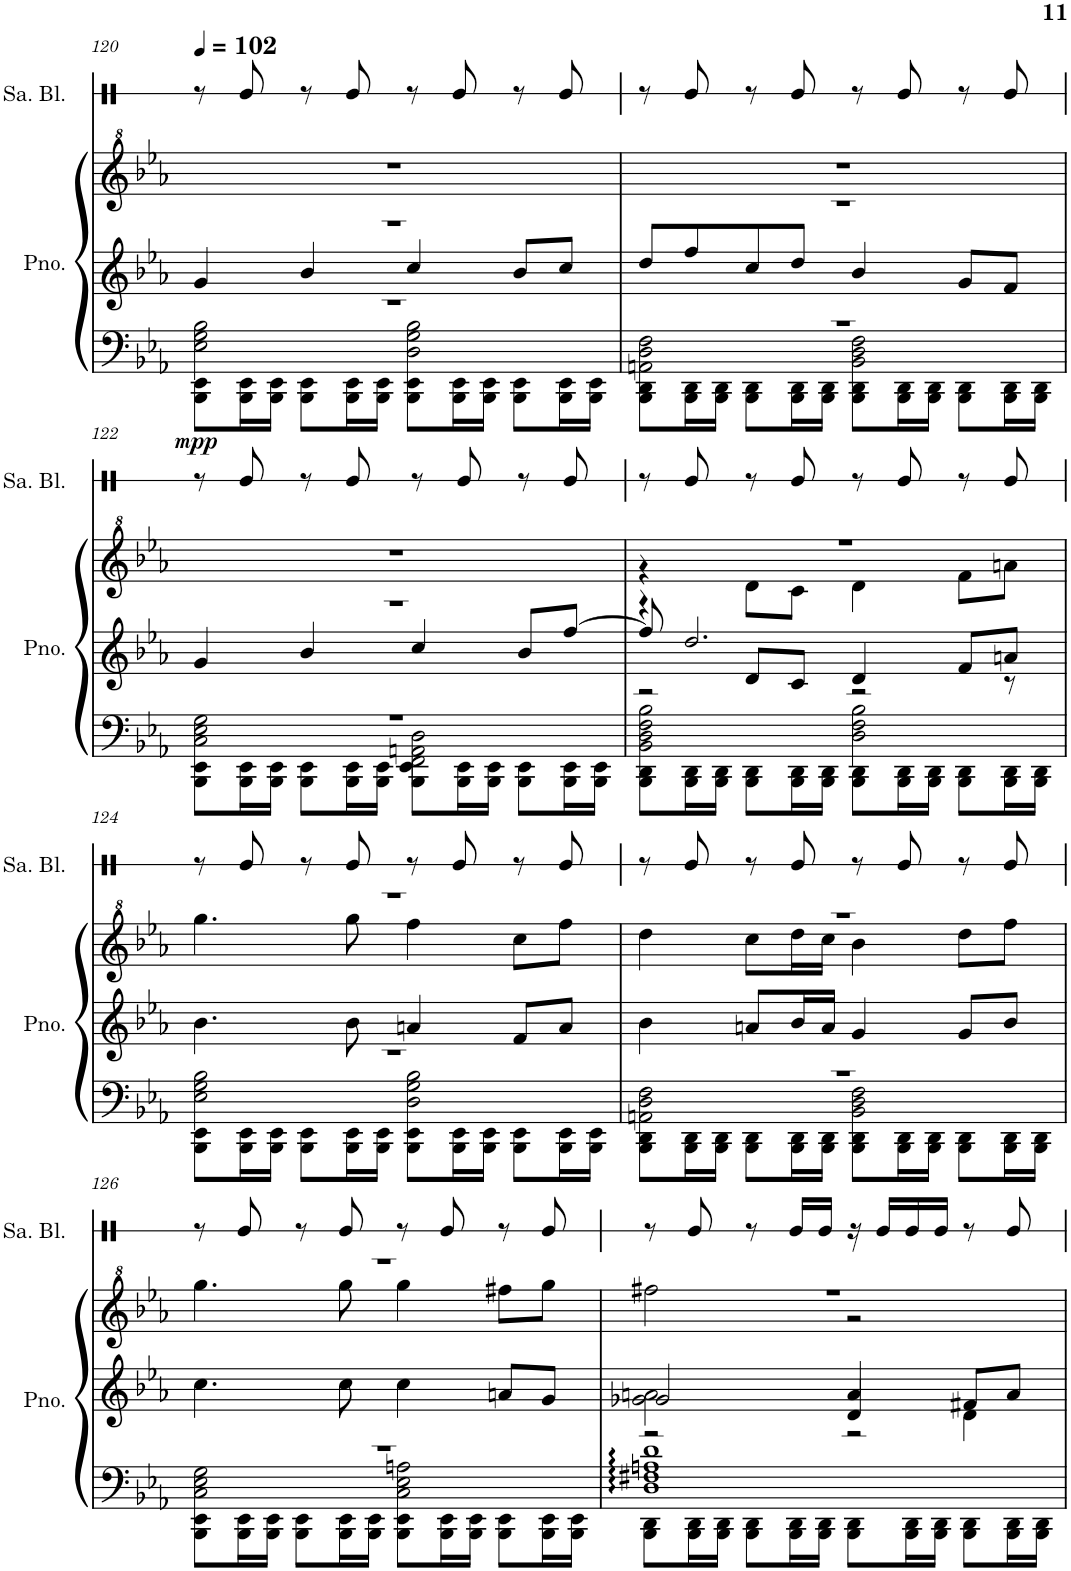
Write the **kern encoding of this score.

**kern	**kern	**kern	**dynam	**kern
*part2	*part2	*part2	*part2	*part1
*staff4	*staff3	*staff2	*staff2/3/4	*staff1
*I"钢琴	*	*	*	*I"沙锤块
!!LO:PB:g=z
*clefF4	*clefG2	*clefG^2	*	*clefX
*k[b-e-a-]	*k[b-e-a-]	*k[b-e-a-]	*	*k[]
*M4/4	*M4/4	*M4/4	*	*M4/4
*MM102	*MM102	*MM102	*	*MM102
=120	=120	=120	=120	=120
*^	*^	*	*	*
*	*^	*	*	*	*	*
!	!	!	!	!	!	!LO:DY:b=3	!
!	!	!	!	!	!	!LO:DY:n=1:b=3	!
2E-\ 2G\ 2B-\	8BBB-\ 8EE-\L	1r	1r	4g/	1r	mp p	8r
.	16BBB-\ 16EE-\L	.	.	.	.	.	8Re/
.	16BBB-\ 16EE-\JJ	.	.	.	.	.	.
.	8BBB-\ 8EE-\L	.	.	4b-/	.	.	8r
.	16BBB-\ 16EE-\L	.	.	.	.	.	8Re/
.	16BBB-\ 16EE-\JJ	.	.	.	.	.	.
2D\ 2G\ 2B-\	8BBB-\ 8EE-\L	.	.	4cc/	.	.	8r
.	16BBB-\ 16EE-\L	.	.	.	.	.	8Re/
.	16BBB-\ 16EE-\JJ	.	.	.	.	.	.
.	8BBB-\ 8EE-\L	.	.	8b-/L	.	.	8r
.	16BBB-\ 16EE-\L	.	.	8cc/J	.	.	8Re/
.	16BBB-\ 16EE-\JJ	.	.	.	.	.	.
=121	=121	=121	=121	=121	=121	=121	=121
2AAn\ 2D\ 2F\	8BBB-\ 8DD\L	1r	1r	8dd/L	1r	.	8r
.	16BBB-\ 16DD\L	.	.	8ff/	.	.	8Re/
.	16BBB-\ 16DD\JJ	.	.	.	.	.	.
.	8BBB-\ 8DD\L	.	.	8cc/	.	.	8r
.	16BBB-\ 16DD\L	.	.	8dd/J	.	.	8Re/
.	16BBB-\ 16DD\JJ	.	.	.	.	.	.
2BB-\ 2D\ 2F\	8BBB-\ 8DD\L	.	.	4b-/	.	.	8r
.	16BBB-\ 16DD\L	.	.	.	.	.	8Re/
.	16BBB-\ 16DD\JJ	.	.	.	.	.	.
.	8BBB-\ 8DD\L	.	.	8g/L	.	.	8r
.	16BBB-\ 16DD\L	.	.	8f/J	.	.	8Re/
.	16BBB-\ 16DD\JJ	.	.	.	.	.	.
!!LO:LB:g=z
=122	=122	=122	=122	=122	=122	=122	=122
2C\ 2E-\ 2G\	8BBB-\ 8EE-\L	1r	1r	4g/	1r	.	8r
.	16BBB-\ 16EE-\L	.	.	.	.	.	8Re/
.	16BBB-\ 16EE-\JJ	.	.	.	.	.	.
.	8BBB-\ 8EE-\L	.	.	4b-/	.	.	8r
.	16BBB-\ 16EE-\L	.	.	.	.	.	8Re/
.	16BBB-\ 16EE-\JJ	.	.	.	.	.	.
2FF\ 2AAn\ 2D\	8BBB-\ 8EE-\L	.	.	4cc/	.	.	8r
.	16BBB-\ 16EE-\L	.	.	.	.	.	8Re/
.	16BBB-\ 16EE-\JJ	.	.	.	.	.	.
.	8BBB-\ 8EE-\L	.	.	8b-/L	.	.	8r
.	16BBB-\ 16EE-\L	.	.	[8ff/J	.	.	8Re/
.	16BBB-\ 16EE-\JJ	.	.	.	.	.	.
=123	=123	=123	=123	=123	=123	=123	=123
*	*	*	*	*	*^	*	*
2BB-\ 2D\ 2F\ 2B-\	8BBB-\ 8DD\L	2r	4r	8ff/]	1r	4r	.	8r
.	16BBB-\ 16DD\L	.	.	2.dd/	.	.	.	8Re/
.	16BBB-\ 16DD\JJ	.	.	.	.	.	.	.
.	8BBB-\ 8DD\L	.	8d/L	.	.	8dd\L	.	8r
.	16BBB-\ 16DD\L	.	8c/J	.	.	8cc\J	.	8Re/
.	16BBB-\ 16DD\JJ	.	.	.	.	.	.	.
2D\ 2F\ 2B-\	8BBB-\ 8DD\L	2r	4d/	.	.	4dd\	.	8r
.	16BBB-\ 16DD\L	.	.	.	.	.	.	8Re/
.	16BBB-\ 16DD\JJ	.	.	.	.	.	.	.
.	8BBB-\ 8DD\L	.	8f/L	.	.	8ff\L	.	8r
.	16BBB-\ 16DD\L	.	8an/J	8r	.	8aan\J	.	8Re/
.	16BBB-\ 16DD\JJ	.	.	.	.	.	.	.
*	*	*	*v	*v	*	*	*	*
!!LO:LB:g=z
=124	=124	=124	=124	=124	=124	=124	=124
2E-\ 2G\ 2B-\	8BBB-\ 8EE-\L	1r	4.b-\	1r	4.ggg\	.	8r
.	16BBB-\ 16EE-\L	.	.	.	.	.	8Re/
.	16BBB-\ 16EE-\JJ	.	.	.	.	.	.
.	8BBB-\ 8EE-\L	.	.	.	.	.	8r
.	16BBB-\ 16EE-\L	.	8b-\	.	8ggg\	.	8Re/
.	16BBB-\ 16EE-\JJ	.	.	.	.	.	.
2D\ 2G\ 2B-\	8BBB-\ 8EE-\L	.	4an/	.	4fff\	.	8r
.	16BBB-\ 16EE-\L	.	.	.	.	.	8Re/
.	16BBB-\ 16EE-\JJ	.	.	.	.	.	.
.	8BBB-\ 8EE-\L	.	8f/L	.	8ccc\L	.	8r
.	16BBB-\ 16EE-\L	.	8a/J	.	8fff\J	.	8Re/
.	16BBB-\ 16EE-\JJ	.	.	.	.	.	.
=125	=125	=125	=125	=125	=125	=125	=125
2AAn\ 2D\ 2F\	8BBB-\ 8DD\L	1r	4b-\	1r	4ddd\	.	8r
.	16BBB-\ 16DD\L	.	.	.	.	.	8Re/
.	16BBB-\ 16DD\JJ	.	.	.	.	.	.
.	8BBB-\ 8DD\L	.	8an/L	.	8ccc\L	.	8r
.	16BBB-\ 16DD\L	.	16b-/L	.	16ddd\L	.	8Re/
.	16BBB-\ 16DD\JJ	.	16a/JJ	.	16ccc\JJ	.	.
2BB-\ 2D\ 2F\	8BBB-\ 8DD\L	.	4g/	.	4bb-\	.	8r
.	16BBB-\ 16DD\L	.	.	.	.	.	8Re/
.	16BBB-\ 16DD\JJ	.	.	.	.	.	.
.	8BBB-\ 8DD\L	.	8g/L	.	8ddd\L	.	8r
.	16BBB-\ 16DD\L	.	8b-/J	.	8fff\J	.	8Re/
.	16BBB-\ 16DD\JJ	.	.	.	.	.	.
!!LO:LB:g=z
=126	=126	=126	=126	=126	=126	=126	=126
2C\ 2E-\ 2G\	8BBB-\ 8EE-\L	1r	4.cc\	1r	4.ggg\	.	8r
.	16BBB-\ 16EE-\L	.	.	.	.	.	8Re/
.	16BBB-\ 16EE-\JJ	.	.	.	.	.	.
.	8BBB-\ 8EE-\L	.	.	.	.	.	8r
.	16BBB-\ 16EE-\L	.	8cc\	.	8ggg\	.	8Re/
.	16BBB-\ 16EE-\JJ	.	.	.	.	.	.
2C\ 2E-\ 2An\	8BBB-\ 8EE-\L	.	4cc\	.	4ggg\	.	8r
.	16BBB-\ 16EE-\L	.	.	.	.	.	8Re/
.	16BBB-\ 16EE-\JJ	.	.	.	.	.	.
.	8BBB-\ 8EE-\L	.	8an/L	.	8fff#X\L	.	8r
.	16BBB-\ 16EE-\L	.	8g/J	.	8ggg\J	.	8Re/
.	16BBB-\ 16EE-\JJ	.	.	.	.	.	.
=127	=127	=127	=127	=127	=127	=127	=127
*	*	*	*^	*	*	*	*
1D 1F#X 1An 1d	8BBB-\ 8DD\L	2r	2g-X/	2g-\ 2an\	1r	2fff#X\	.	8r
.	16BBB-\ 16DD\L	.	.	.	.	.	.	8Re/
.	16BBB-\ 16DD\JJ	.	.	.	.	.	.	.
.	8BBB-\ 8DD\L	.	.	.	.	.	.	8r
.	16BBB-\ 16DD\L	.	.	.	.	.	.	16Re/LL
.	16BBB-\ 16DD\JJ	.	.	.	.	.	.	16Re/JJ
.	8BBB-\ 8DD\L	2r	4a/	4d/	.	2r	.	16r
.	.	.	.	.	.	.	.	16Re/LL
.	16BBB-\ 16DD\L	.	.	.	.	.	.	16Re/
.	16BBB-\ 16DD\JJ	.	.	.	.	.	.	16Re/JJ
.	8BBB-\ 8DD\L	.	4d\	8f#X/L	.	.	.	8r
.	16BBB-\ 16DD\L	.	.	8a/J	.	.	.	8Re/
.	16BBB-\ 16DD\JJ	.	.	.	.	.	.	.
*v	*v	*v	*	*	*	*	*	*
*	*v	*v	*	*	*	*
*	*	*v	*v	*	*
=	=	=	=	=
*-	*-	*-	*-	*-
